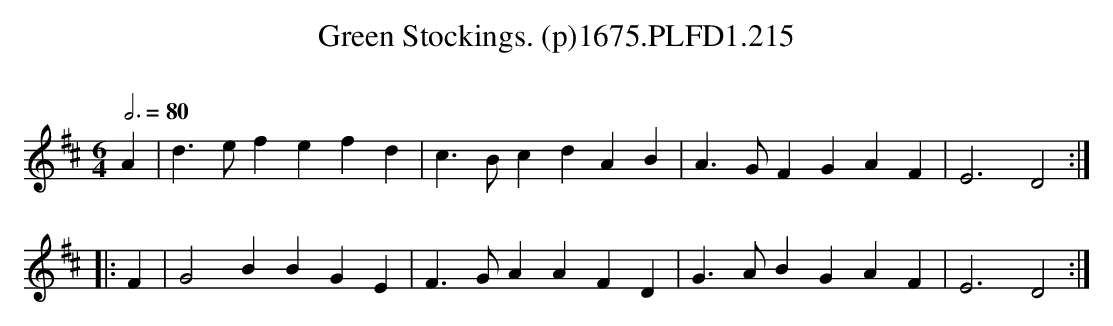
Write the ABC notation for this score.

X:1
T:Green Stockings. (p)1675.PLFD1.215
M:6/4
L:1/4
Q:3/4=80
O:
K:D
A|d>efefd|c>BcdAB|A>GFGAF|E3D2:|
|:F|G2BBGE|F>GAAFD|G>ABGAF|E3D2:|
